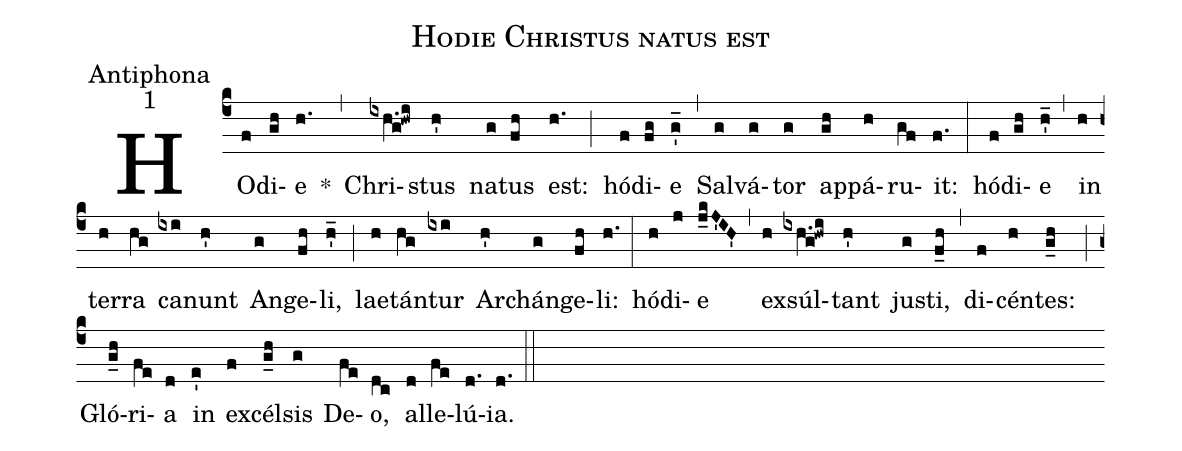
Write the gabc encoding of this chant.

name:Hodie Christus natus est;
office-part:Antiphona;
mode:1;
%%
(c4) HO(f)di(gh)e(h.) *(,) Chri(ixh.g!hwi)stus(h') na(g)tus(fh) est:(h.) (;) hó(f)di(fg)e(g'_) (,) Sal(g)vá(g)tor(g) ap(gh)pá(h)ru(gf)it:(f.) (:) hó(f)di(gh)e(h'_) (,) in(h) ter(h)ra(hg) ca(ixi)nunt(h') An(g)ge(fh)li,(h'_) (;) lae(h)tán(hg)tur(ixi) Arch(h')án(g)ge(fh)li:(h.) (:) hó(h)di(j)e(j_kJ'IH') (,) ex(h)súl(ixh.g!hwi)tant(h') ju(g)sti,(f_h) (,) di(f)cén(h)tes:(g_h) (;) Gló(g_h)ri(fe)a(d) in(e') ex(f)cél(g_h)sis(g) De(fe)o,(dc) al(d)le(fe)lú(d.)ia.(d.) (::)
